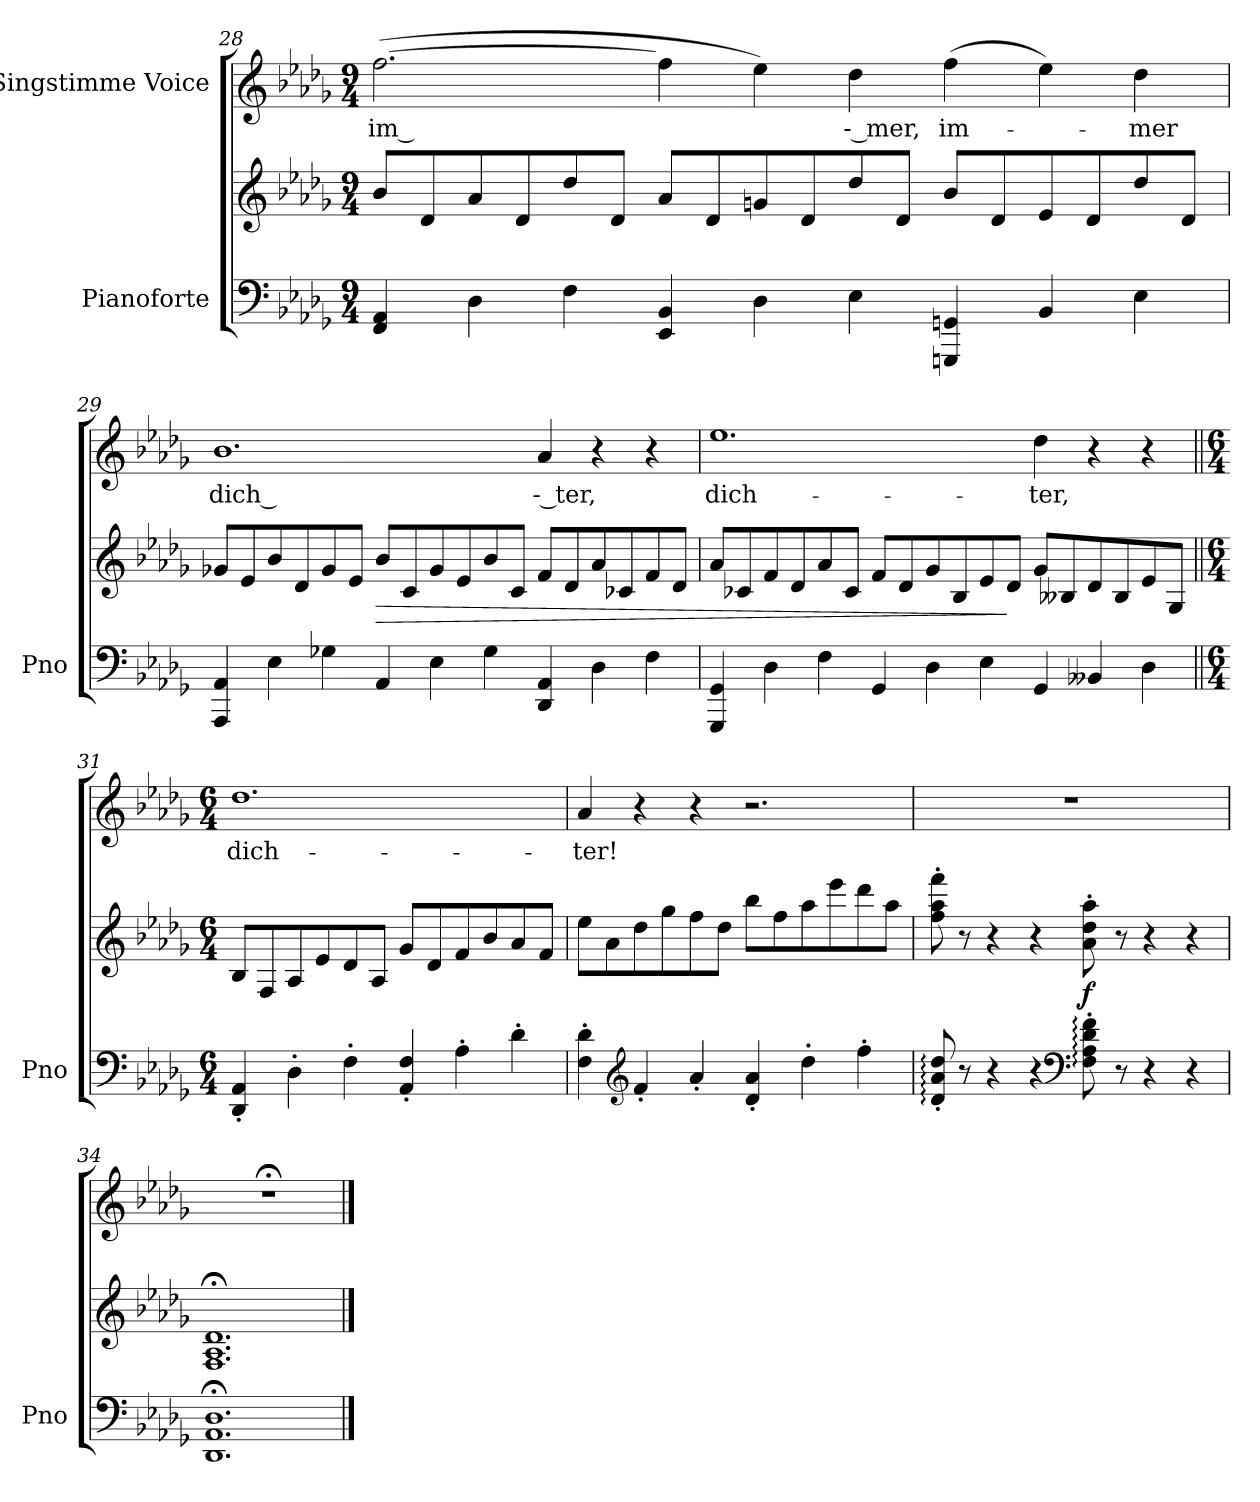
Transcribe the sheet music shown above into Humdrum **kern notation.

**kern	**kern	**dynam	**kern	**text
*part2	*part2	*part2	*part1	*part1
*staff3	*staff2	*staff2/3	*staff1	*staff1
*I"Pianoforte	*	*	*I"Singstimme Voice	*
*I'Pno	*	*	*	*
*clefF4	*clefG2	*	*clefG2	*
*k[b-e-a-d-g-]	*k[b-e-a-d-g-]	*	*k[b-e-a-d-g-]	*
*M9/4	*M9/4	*	*M9/4	*
=28	=28	=28	=28	=28
!	!	!LO:DY:a=2	!	!
!	!	!LO:DY:n=1:a=2	!	!
!	!	!LO:DY:n=2:a=2	!	!
4FF/ 4AA-/	8b-/L	other-dynamics p other-dynamics	([2.ff\	-im --
.	8d-/	.	.	.
4D-\	8a-/	.	.	.
.	8d-/	.	.	.
4F\	8dd-/	.	.	.
.	8d-/J	.	.	.
4EE-/ 4BB-/	8a-/L	.	4ff\]	.
.	8d-/	.	.	.
4D-\	8gn/	.	4ee-\)	.
.	8d-/	.	.	.
4E-\	8dd-/	.	4dd-\	-- mer,
.	8d-/J	.	.	.
4GGGn/ 4GGn/	8b-/L	.	(4ff\	im-
.	8d-/	.	.	.
4BB-/	8e-/	.	4ee-\)	.
.	8d-/	.	.	.
4E-\	8dd-/	.	4dd-\	-mer
.	8d-/J	.	.	.
=29	=29	=29	=29	=29
4AAA-/ 4AA-/	8g-X/L	.	1.b-	dich --
.	8e-/	.	.	.
4E-\	8b-/	.	.	.
.	8d-/	.	.	.
4G-X\	8g-/	.	.	.
.	8e-/J	.	.	.
!	!	!LO:HP:b	!	!
4AA-/	8b-/L	>	.	.
.	8c/	.	.	.
4E-\	8g-/	.	.	.
.	8e-/	.	.	.
4G-\	8b-/	.	.	.
.	8c/J	.	.	.
4DD-/ 4AA-/	8f/L	.	4a-/	-- ter,
.	8d-/	.	.	.
4D-\	8a-/	.	4r	.
.	8c-X/	.	.	.
4F\	8f/	.	4r	.
.	8d-/J	.	.	.
=30	=30	=30	=30	=30
4GGG-/ 4GG-/	8a-/L	.	1.ee-	dich-
.	8c-X/	.	.	.
4D-\	8f/	.	.	.
.	8d-/	.	.	.
4F\	8a-/	.	.	.
.	8c-/J	.	.	.
4GG-/	8f/L	.	.	.
.	8d-/	.	.	.
4D-\	8g-/	.	.	.
.	8B-/	.	.	.
4E-\	8e-/	.	.	.
.	8d-/J	]	.	.
4GG-/	8g-/L	.	4dd-\	-ter,
.	8B--X/	.	.	.
4BB--X/	8d-/	.	4r	.
.	8B--/	.	.	.
4D-\	8e-/	.	4r	.
.	8G-/J	.	.	.
=31||	=31||	=31||	=31||	=31||
*M6/4	*M6/4	*	*M6/4	*
4DD-/' 4AA-/'	8B-/L	.	1.dd-	dich-
.	8F/	.	.	.
4D-'\	8A-/	.	.	.
.	8e-/	.	.	.
4F'\	8d-/	.	.	.
.	8A-/J	.	.	.
4AA-/' 4F/'	8g-/L	.	.	.
.	8d-/	.	.	.
4A-'\	8f/	.	.	.
.	8b-/	.	.	.
4d-'\	8a-/	.	.	.
.	8f/J	.	.	.
=32	=32	=32	=32	=32
4F\' 4d-\'	8ee-\L	.	4a-/	-ter!
.	8a-\	.	.	.
*clefG2	*	*	*	*
4f'/	8dd-\	.	4r	.
.	8gg-\	.	.	.
4a-'/	8ff\	.	4r	.
.	8dd-\J	.	.	.
4d-/' 4a-/'	8bb-\L	.	2.r	.
.	8ff\	.	.	.
4dd-'\	8aa-\	.	.	.
.	8eee-\	.	.	.
4ff'\	8ddd-\	.	.	.
.	8aa-\J	.	.	.
=33	=33	=33	=33	=33
8d-/:'< 8a-/:'< 8dd-/:'<	8ff\' 8aa-\' 8fff\'	.	1.r	.
8r	8r	.	.	.
4r	4r	.	.	.
4r	4r	.	.	.
*clefF4	*	*	*	*
!	!	!LO:DY:b	!	!
8F\:' 8A-\:' 8d-\:' 8f\:'	8a-\' 8dd-\' 8aa-\'	f	.	.
8r	8r	.	.	.
4r	4r	.	.	.
4r	4r	.	.	.
=34	=34	=34	=34	=34
1.DD-;< 1.AA-;< 1.D-;<	1.F;< 1.A-;< 1.d-;<	.	1.r;<	.
==	==	==	==	==
*-	*-	*-	*-	*-
